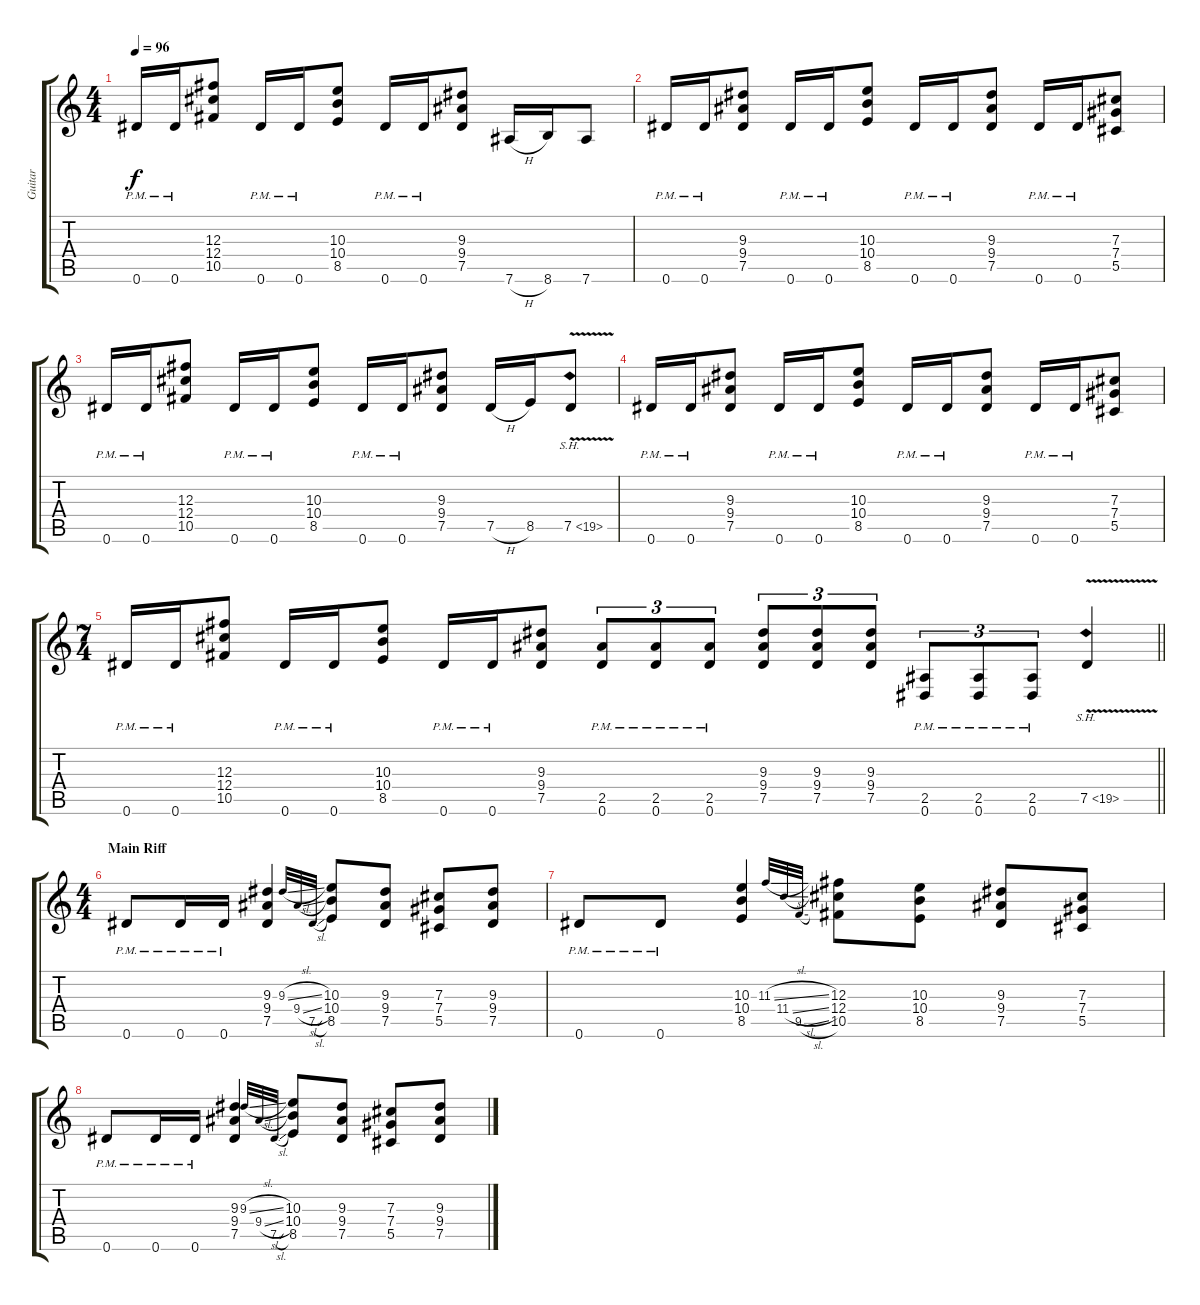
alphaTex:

\track ("Guitar" "Guitar") {instrument overdrivenguitar}
\staff {score tabs}
\tuning (Eb4 Bb3 Gb3 Db3 Ab2 Eb2) {hide}
\ts (4 4)
\tempo 96
\clef g2
\ks c
0.6{pm}.16{ot 8vb dy f} 0.6{pm}.16{ot 8vb} (12.3 12.4 10.5).8 0.6{pm}.16{ot 8vb} 0.6{pm}.16{ot 8vb} (10.3 10.4 8.5).8 0.6{pm}.16{ot 8vb} 0.6{pm}.16{ot 8vb} (9.3 9.4 7.5).8 7.6{h}.16 8.6.16 7.6.8 |
0.6{pm}.16{ot 8vb} 0.6{pm}.16{ot 8vb} (9.3 9.4 7.5).8 0.6{pm}.16{ot 8vb} 0.6{pm}.16{ot 8vb} (10.3 10.4 8.5).8 0.6{pm}.16{ot 8vb} 0.6{pm}.16{ot 8vb} (9.3 9.4 7.5).8 0.6{pm}.16{ot 8vb} 0.6{pm}.16{ot 8vb} (7.3 7.4 5.5).8 |
0.6{pm}.16{ot 8vb} 0.6{pm}.16{ot 8vb} (12.3 12.4 10.5).8 0.6{pm}.16{ot 8vb} 0.6{pm}.16{ot 8vb} (10.3 10.4 8.5).8 0.6{pm}.16{ot 8vb} 0.6{pm}.16{ot 8vb} (9.3 9.4 7.5).8 7.5{h}.16 8.5.16 7.5{sh 12 v}.8 |
0.6{pm}.16{ot 8vb} 0.6{pm}.16{ot 8vb} (9.3 9.4 7.5).8 0.6{pm}.16{ot 8vb} 0.6{pm}.16{ot 8vb} (10.3 10.4 8.5).8 0.6{pm}.16{ot 8vb} 0.6{pm}.16{ot 8vb} (9.3 9.4 7.5).8 0.6{pm}.16{ot 8vb} 0.6{pm}.16{ot 8vb} (7.3 7.4 5.5).8 |
\ts (7 4)
\barLineRight lightlight
0.6{pm}.16{ot 8vb} 0.6{pm}.16{ot 8vb} (12.3 12.4 10.5).8 0.6{pm}.16{ot 8vb} 0.6{pm}.16{ot 8vb} (10.3 10.4 8.5).8 0.6{pm}.16{ot 8vb} 0.6{pm}.16{ot 8vb} (9.3 9.4 7.5).8 (2.5{pm} 0.6{pm}).8{tu (3 2) ot 8vb} (2.5{pm} 0.6{pm}).8{tu (3 2) ot 8vb} (2.5{pm} 0.6{pm}).8{tu (3 2) ot 8vb} (9.3 9.4 7.5).8{tu (3 2)} (9.3 9.4 7.5).8{tu (3 2)} (9.3 9.4 7.5).8{tu (3 2)} (2.5{pm} 0.6{pm}).8{tu (3 2)} (2.5{pm} 0.6{pm}).8{tu (3 2)} (2.5{pm} 0.6{pm}).8{tu (3 2)} 7.5{sh 12 v}.4 |
\ts (4 4)
\section ("" "Main Riff")
0.6{pm}.8{ot 8vb} 0.6{pm}.16{ot 8vb} 0.6{pm}.16{ot 8vb} (9.3 9.4 7.5).4 9.3{sl}.32{gr onbeat} 9.4{sl}.32{gr onbeat} 7.5{sl}.32{gr onbeat} (10.3 10.4 8.5).8 (9.3 9.4 7.5).8 (7.3 7.4 5.5).8 (9.3 9.4 7.5).8 |
0.6{pm}.8{ot 8vb} 0.6{pm}.8{ot 8vb} (10.3 10.4 8.5).4 11.3{sl}.32{gr onbeat} 11.4{sl}.32{gr onbeat} 9.5{sl}.32{gr onbeat} (12.3 12.4 10.5).8 (10.3 10.4 8.5).8 (9.3 9.4 7.5).8 (7.3 7.4 5.5).8 |
0.6{pm}.8{ot 8vb} 0.6{pm}.16{ot 8vb} 0.6{pm}.16{ot 8vb} (9.3 9.4 7.5).4 9.3{sl}.32{gr onbeat} 9.4{sl}.32{gr onbeat} 7.5{sl}.32{gr onbeat} (10.3 10.4 8.5).8 (9.3 9.4 7.5).8 (7.3 7.4 5.5).8 (9.3 9.4 7.5).8
